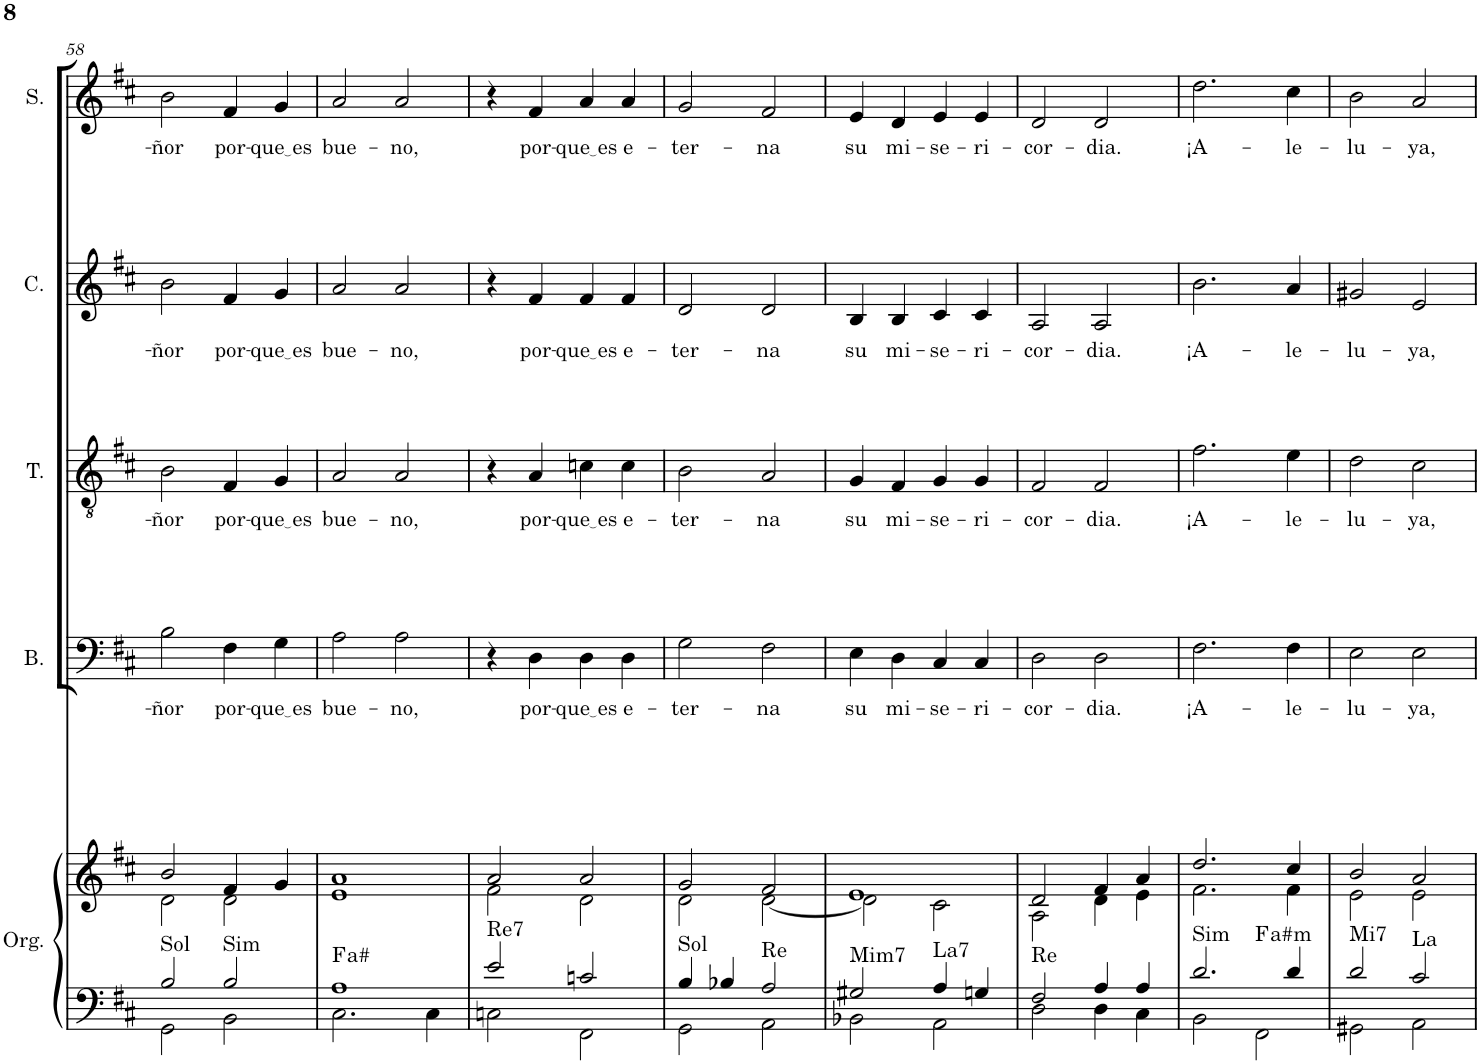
**kern	**kern	**harte	**kern	**text	**kern	**text	**kern	**text	**kern	**text
*part5	*part5	*part5	*part4	*part4	*part3	*part3	*part2	*part2	*part1	*part1
*staff6	*staff5	*	*staff4	*staff4	*staff3	*staff3	*staff2	*staff2	*staff1	*staff1
*I"Órgano	*	*	*I"Bajo	*	*I"Tenor	*	*I"Contralto	*	*I"Soprano	*
*	*	*	*I'B.	*	*I'T.	*	*I'C.	*	*I'S.	*
!!LO:PB:g=z
*clefF4	*clefG2	*	*clefF4	*	*clefGv2	*	*clefG2	*	*clefG2	*
*k[f#c#]	*k[f#c#]	*	*k[f#c#]	*	*k[f#c#]	*	*k[f#c#]	*	*k[f#c#]	*
*M2/2	*M2/2	*	*M2/2	*	*M2/2	*	*M2/2	*	*M2/2	*
*met(c|)	*met(c|)	*	*met(c|)	*	*met(c|)	*	*met(c|)	*	*met(c|)	*
=58	=58	=58	=58	=58	=58	=58	=58	=58	=58	=58
*^	*^	*	*	*	*	*	*	*	*	*
!	!	!	!	!LO:H:kt=Sol	!	!LO:LY:b	!	!LO:LY:b	!	!LO:LY:b	!	!LO:LY:b
2B/	2GG\	2b/	2d\	N	2B\	-ñor	2B\	-ñor	2b\	-ñor	2b\	-ñor
!	!	!	!	!LO:H:kt=Sim	!	!LO:LY:b	!	!LO:LY:b	!	!LO:LY:b	!	!LO:LY:b
2B/	2BB\	4f#/	2d\	N	4F#\	por-	4F#/	por-	4f#/	por-	4f#/	por-
!	!	!	!	!	!	!LO:LY:b	!	!LO:LY:b	!	!LO:LY:b	!	!LO:LY:b
.	.	4g/	.	.	4G\	que es	4G/	que es	4g/	que es	4g/	que es
=59	=59	=59	=59	=59	=59	=59	=59	=59	=59	=59	=59	=59
!	!	!	!	!LO:H:kt=a#	!	!LO:LY:b	!	!LO:LY:b	!	!LO:LY:b	!	!LO:LY:b
1A	2.C#\	1a	1e	.	2A\	bue-	2A/	bue-	2a/	bue-	2a/	bue-
!	!	!	!	!	!	!LO:LY:b	!	!LO:LY:b	!	!LO:LY:b	!	!LO:LY:b
.	.	.	.	.	2A\	-no,	2A/	-no,	2a/	-no,	2a/	-no,
.	4C#\	.	.	.	.	.	.	.	.	.	.	.
=60	=60	=60	=60	=60	=60	=60	=60	=60	=60	=60	=60	=60
!	!	!	!	!LO:H:kt=Re7	!	!	!	!	!	!	!	!
2e/	2Cn\	2a/	2f#\	N	4r	.	4r	.	4r	.	4r	.
!	!	!	!	!	!	!LO:LY:b	!	!LO:LY:b	!	!LO:LY:b	!	!LO:LY:b
.	.	.	.	.	4D\	por-	4A/	por-	4f#/	por-	4f#/	por-
!	!	!	!	!	!	!LO:LY:b	!	!LO:LY:b	!	!LO:LY:b	!	!LO:LY:b
2cn/	2FF#\	2a/	2d\	.	4D\	que es	4cn\	que es	4f#/	que es	4a/	que es
!	!	!	!	!	!	!LO:LY:b	!	!LO:LY:b	!	!LO:LY:b	!	!LO:LY:b
.	.	.	.	.	4D\	e-	4c\	e-	4f#/	e-	4a/	e-
=61	=61	=61	=61	=61	=61	=61	=61	=61	=61	=61	=61	=61
!	!	!	!	!LO:H:kt=Sol	!	!LO:LY:b	!	!LO:LY:b	!	!LO:LY:b	!	!LO:LY:b
4B/	2GG\	2g/	2d\	N	2G\	-ter-	2B\	-ter-	2d/	-ter-	2g/	-ter-
4B-X/	.	.	.	.	.	.	.	.	.	.	.	.
!	!	!	!	!LO:H:kt=Re	!	!LO:LY:b	!	!LO:LY:b	!	!LO:LY:b	!	!LO:LY:b
2A/	2AA\	2f#/	[2d\	N	2F#\	-na	2A/	-na	2d/	-na	2f#/	-na
=62	=62	=62	=62	=62	=62	=62	=62	=62	=62	=62	=62	=62
!	!	!	!	!LO:H:kt=Mim7	!	!LO:LY:b	!	!LO:LY:b	!	!LO:LY:b	!	!LO:LY:b
2G#X/	2BB-X\	1e	2d\]	N	4E\	su	4G/	su	4B/	su	4e/	su
!	!	!	!	!	!	!LO:LY:b	!	!LO:LY:b	!	!LO:LY:b	!	!LO:LY:b
.	.	.	.	.	4D\	mi-	4F#/	mi-	4B/	mi-	4d/	mi-
!	!	!	!	!LO:H:kt=La7	!	!LO:LY:b	!	!LO:LY:b	!	!LO:LY:b	!	!LO:LY:b
4A/	2AA\	.	2c#\	N	4C#/	-se-	4G/	-se-	4c#/	-se-	4e/	-se-
!	!	!	!	!	!	!LO:LY:b	!	!LO:LY:b	!	!LO:LY:b	!	!LO:LY:b
4Gn/	.	.	.	.	4C#/	-ri-	4G/	-ri-	4c#/	-ri-	4e/	-ri-
=63	=63	=63	=63	=63	=63	=63	=63	=63	=63	=63	=63	=63
!	!	!	!	!LO:H:kt=Re	!	!LO:LY:b	!	!LO:LY:b	!	!LO:LY:b	!	!LO:LY:b
2F#/	2D\	2d/	2A\	N	2D\	-cor-	2F#/	-cor-	2A/	-cor-	2d/	-cor-
!	!	!	!	!	!	!LO:LY:b	!	!LO:LY:b	!	!LO:LY:b	!	!LO:LY:b
4A/	4D\	4f#/	4d\	.	2D\	-dia.	2F#/	-dia.	2A/	-dia.	2d/	-dia.
4A/	4C#\	4a/	4e\	.	.	.	.	.	.	.	.	.
=64	=64	=64	=64	=64	=64	=64	=64	=64	=64	=64	=64	=64
!	!	!	!	!LO:H:kt=Sim	!	!LO:LY:b	!	!LO:LY:b	!	!LO:LY:b	!	!LO:LY:b
*	*	*	*^	*	*	*	*	*	*	*	*	*
2.d/	2BB\	2.dd/	2.f#\	2ryy	N	2.F#\	¡A-	2.f#\	¡A-	2.b\	¡A-	2.dd\	¡A-
!	!	!	!	!	!LO:H:kt=a#m	!	!	!	!	!	!	!	!
.	2FF#\	.	.	2ryy	.	.	.	.	.	.	.	.	.
!	!	!	!	!	!	!	!LO:LY:b	!	!LO:LY:b	!	!LO:LY:b	!	!LO:LY:b
4d/	.	4cc#/	4f#\	.	.	4F#\	-le-	4e\	-le-	4a/	-le-	4cc#\	-le-
=65	=65	=65	=65	=65	=65	=65	=65	=65	=65	=65	=65	=65	=65
!	!	!	!	!	!LO:H:kt=Mi7	!	!LO:LY:b	!	!LO:LY:b	!	!LO:LY:b	!	!LO:LY:b
*	*	*	*v	*v	*	*	*	*	*	*	*	*	*
2d/	2GG#X\	2b/	2e\	N	2E\	-lu-	2d\	-lu-	2g#X/	-lu-	2b\	-lu-
!	!	!	!	!LO:H:kt=La	!	!LO:LY:b	!	!LO:LY:b	!	!LO:LY:b	!	!LO:LY:b
2c#/	2AA\	2a/	2e\	N	2E\	-ya,	2c#\	-ya,	2e/	-ya,	2a/	-ya,
*v	*v	*	*	*	*	*	*	*	*	*	*	*
*	*v	*v	*	*	*	*	*	*	*	*	*
=	=	=	=	=	=	=	=	=	=	=
*-	*-	*-	*-	*-	*-	*-	*-	*-	*-	*-
